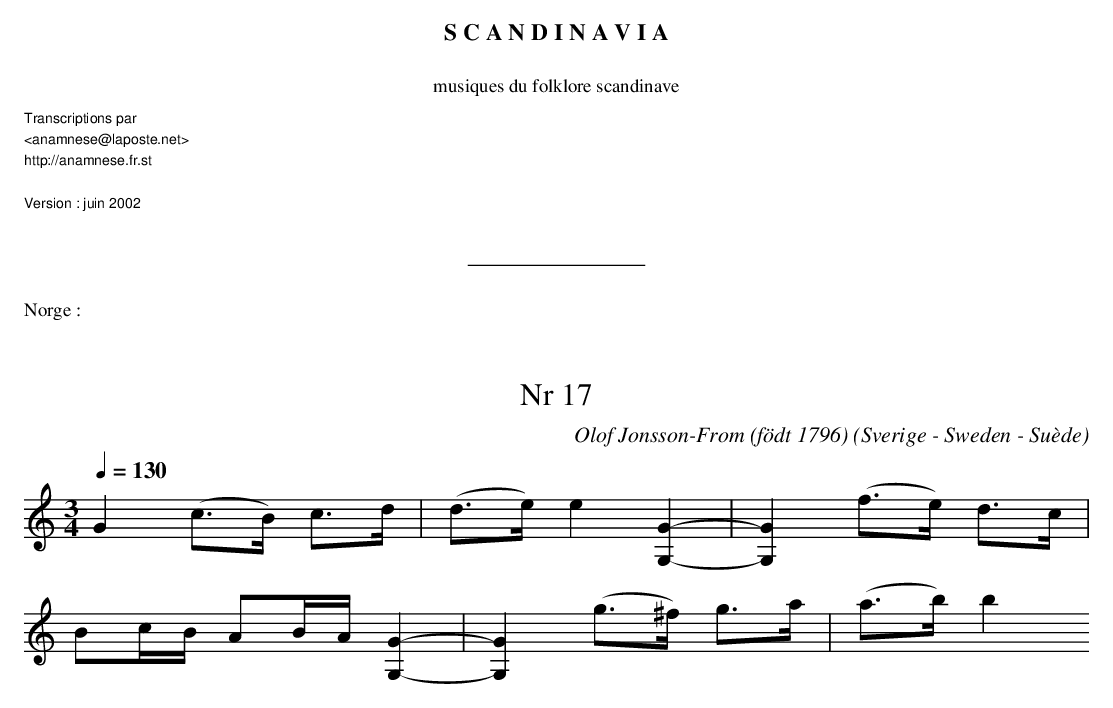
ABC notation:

X:1
T:Nr 17
C:Olof Jonsson-From (födt 1796)
O:Sverige - Sweden - Suède
M:3/4
L:1/8
Q:1/4=130
K:C
G2 (c>B) c>d | (d>e) e2 [G,2G2]-|[G,2G2] (f>e) d>c |
Bc/B/ AB/A/ [G,2G2]-|[G,2G2] (g>^f) g>a | (a>b) b2
